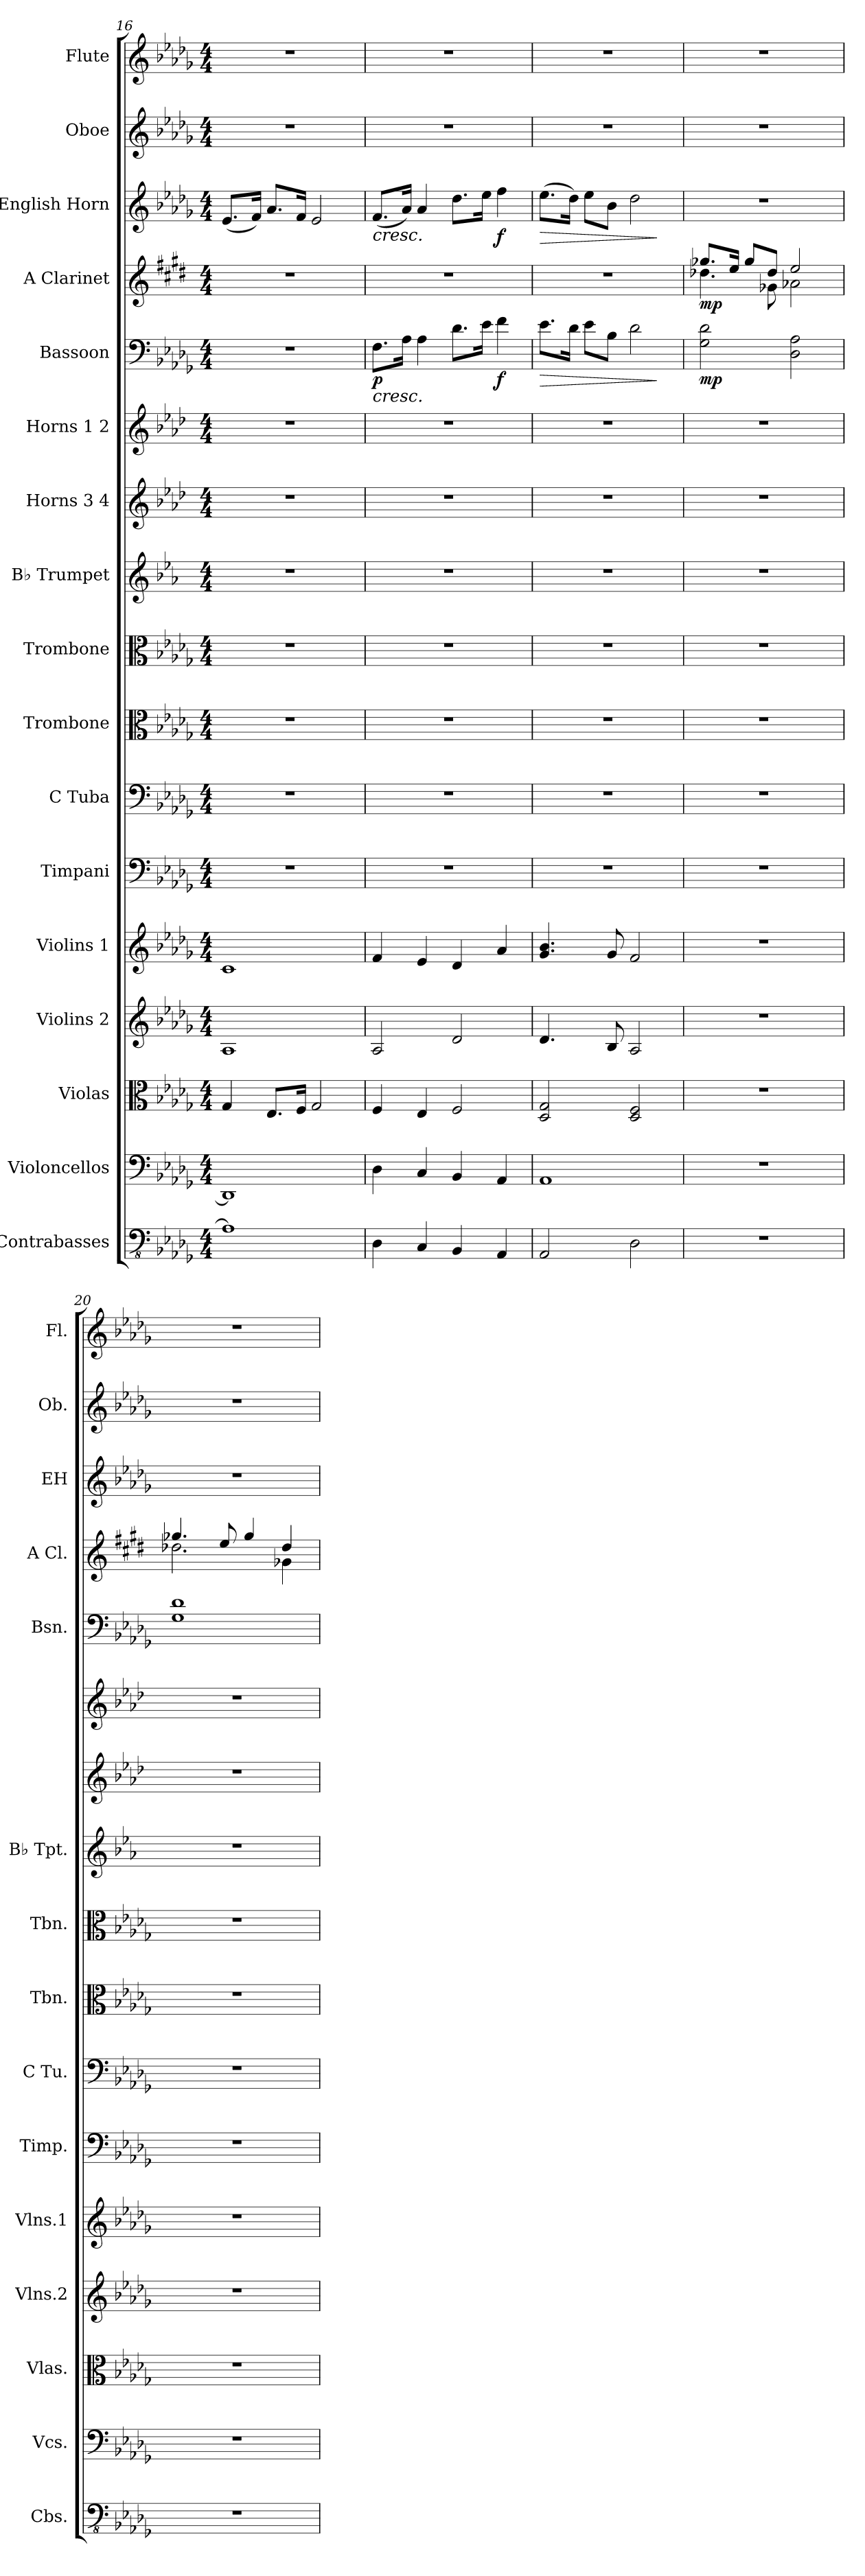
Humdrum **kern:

**kern	**kern	**kern	**kern	**kern	**kern	**kern	**kern	**kern	**kern	**kern	**kern	**kern	**dynam	**kern	**dynam	**kern	**dynam	**kern	**kern
*part17	*part16	*part15	*part14	*part13	*part12	*part11	*part10	*part9	*part8	*part7	*part6	*part5	*part5	*part4	*part4	*part3	*part3	*part2	*part1
*staff17	*staff16	*staff15	*staff14	*staff13	*staff12	*staff11	*staff10	*staff9	*staff8	*staff7	*staff6	*staff5	*staff5	*staff4	*staff4	*staff3	*staff3	*staff2	*staff1
*I"Contrabasses	*I"Violoncellos	*I"Violas	*I"Violins 2	*I"Violins 1	*I"Timpani	*I"C Tuba	*I"Trombone	*I"Trombone	*I"B♭ Trumpet	*I"Horns 3 4	*I"Horns 1 2	*I"Bassoon	*	*I"A Clarinet	*	*I"English Horn	*	*I"Oboe	*I"Flute
*I'Cbs.	*I'Vcs.	*I'Vlas.	*I'Vlns.2	*I'Vlns.1	*I'Timp.	*I'C Tu.	*I'Tbn.	*I'Tbn.	*I'B♭ Tpt.	*	*	*I'Bsn.	*	*I'A Cl.	*	*I'EH	*	*I'Ob.	*I'Fl.
!!LO:PB:g=z
*clefFv4	*clefF4	*clefC3	*clefG2	*clefG2	*clefF4	*clefF4	*clefC3	*clefC3	*clefG2	*clefG2	*clefG2	*clefF4	*	*clefG2	*	*clefG2	*	*clefG2	*clefG2
*	*	*	*	*	*	*	*	*	*ITrd1c2	*ITrd4c7	*ITrd4c7	*	*	*ITrd2c3	*	*	*	*	*
*k[b-e-a-d-g-]	*k[b-e-a-d-g-]	*k[b-e-a-d-g-]	*k[b-e-a-d-g-]	*k[b-e-a-d-g-]	*k[b-e-a-d-g-]	*k[b-e-a-d-g-]	*k[b-e-a-d-g-]	*k[b-e-a-d-g-]	*k[b-e-a-d-g-]	*k[b-e-a-d-g-]	*k[b-e-a-d-g-]	*k[b-e-a-d-g-]	*	*k[f#c#g#d#a#e#b#]	*	*k[b-e-a-d-g-]	*	*k[b-e-a-d-g-]	*k[b-e-a-d-g-]
*M4/4	*M4/4	*M4/4	*M4/4	*M4/4	*M4/4	*M4/4	*M4/4	*M4/4	*M4/4	*M4/4	*M4/4	*M4/4	*	*M4/4	*	*M4/4	*	*M4/4	*M4/4
=16	=16	=16	=16	=16	=16	=16	=16	=16	=16	=16	=16	=16	=16	=16	=16	=16	=16	=16	=16
1AA-]	1DD-]	4G-/	1A-	1c	1r	1r	1r	1r	1r	1r	1r	1r	.	1r	.	(<8.e-/L	.	1r	1r
.	.	.	.	.	.	.	.	.	.	.	.	.	.	.	.	16f/Jk)	.	.	.
.	.	8.E-/L	.	.	.	.	.	.	.	.	.	.	.	.	.	8.a-/L	.	.	.
.	.	16F/Jk	.	.	.	.	.	.	.	.	.	.	.	.	.	16f/Jk	.	.	.
.	.	2G-/	.	.	.	.	.	.	.	.	.	.	.	.	.	2e-/	.	.	.
=17	=17	=17	=17	=17	=17	=17	=17	=17	=17	=17	=17	=17	=17	=17	=17	=17	=17	=17	=17
!	!	!	!	!	!	!	!	!	!	!	!	!	!LO:HP:b	!	!	!	!LO:HP:b	!	!
!	!	!	!	!	!	!	!	!	!	!	!	!	!LO:DY:n=1:b	!	!	!	!	!	!
4DD-\	4D-\	4F/	2A-/	4f/	1r	1r	1r	1r	1r	1r	1r	8.F\L	< p	1r	.	(<8.f/L	<	1r	1r
.	.	.	.	.	.	.	.	.	.	.	.	16A-\Jk	.	.	.	16a-/Jk)	.	.	.
4CC/	4C/	4E-/	.	4e-/	.	.	.	.	.	.	.	4A-\	.	.	.	4a-/	.	.	.
4BBB-/	4BB-/	2F/	2d-/	4d-/	.	.	.	.	.	.	.	8.d-\L	.	.	.	8.dd-\L	.	.	.
.	.	.	.	.	.	.	.	.	.	.	.	16e-\Jk	.	.	.	16ee-\Jk	.	.	.
!	!	!	!	!	!	!	!	!	!	!	!	!	!LO:DY:n=2:b	!	!	!	!LO:DY:b	!	!
4AAA-/	4AA-/	.	.	4a-/	.	.	.	.	.	.	.	4f\	f	.	.	4ff\	f	.	.
.	.	.	.	.	.	.	.	.	.	.	.	.	[	.	.	.	[	.	.
=18	=18	=18	=18	=18	=18	=18	=18	=18	=18	=18	=18	=18	=18	=18	=18	=18	=18	=18	=18
!	!	!	!	!	!	!	!	!	!	!	!	!	!LO:HP:b	!	!	!	!LO:HP:b	!	!
2AAA-/	1AA-	2D-/ 2G-/	4.d-/	4.g-/ 4.b-/	1r	1r	1r	1r	1r	1r	1r	8.e-\L	>	1r	.	(>8.ee-\L	>	1r	1r
.	.	.	.	.	.	.	.	.	.	.	.	16d-\Jk	.	.	.	16dd-\Jk)	.	.	.
.	.	.	.	.	.	.	.	.	.	.	.	8e-\L	.	.	.	8ee-\L	.	.	.
.	.	.	8B-/	8g-/	.	.	.	.	.	.	.	8B-\J	.	.	.	8b-\J	.	.	.
2DD-\	.	2D-/ 2F/	2A-/	2f/	.	.	.	.	.	.	.	2d-\	.	.	.	2dd-\	.	.	.
.	.	.	.	.	.	.	.	.	.	.	.	.	]	.	.	.	]	.	.
=19	=19	=19	=19	=19	=19	=19	=19	=19	=19	=19	=19	=19	=19	=19	=19	=19	=19	=19	=19
*	*	*	*	*	*	*	*	*	*	*	*	*	*	*^	*	*	*	*	*
!	!	!	!	!	!	!	!	!	!	!	!	!	!LO:DY:b	!	!	!LO:DY:b	!	!	!	!
1r	1r	1r	1r	1r	1r	1r	1r	1r	1r	1r	1r	2G-\ 2d-\	mp	8.ee-X/L	4.b-X\	mp	1r	.	1r	1r
.	.	.	.	.	.	.	.	.	.	.	.	.	.	16cc#/Jk	.	.	.	.	.	.
.	.	.	.	.	.	.	.	.	.	.	.	.	.	8ee-/L	.	.	.	.	.	.
.	.	.	.	.	.	.	.	.	.	.	.	.	.	8b-/J	8e-X\	.	.	.	.	.
.	.	.	.	.	.	.	.	.	.	.	.	2D-\ 2A-\	.	2cc#/	2fn\	.	.	.	.	.
=20	=20	=20	=20	=20	=20	=20	=20	=20	=20	=20	=20	=20	=20	=20	=20	=20	=20	=20	=20	=20
1r	1r	1r	1r	1r	1r	1r	1r	1r	1r	1r	1r	1G- 1d-	.	4.ee-X/	2.b-X\	.	1r	.	1r	1r
.	.	.	.	.	.	.	.	.	.	.	.	.	.	8cc#/	.	.	.	.	.	.
.	.	.	.	.	.	.	.	.	.	.	.	.	.	4ee-/	.	.	.	.	.	.
.	.	.	.	.	.	.	.	.	.	.	.	.	.	4b-/	4e-X\	.	.	.	.	.
*	*	*	*	*	*	*	*	*	*	*	*	*	*	*v	*v	*	*	*	*	*
=	=	=	=	=	=	=	=	=	=	=	=	=	=	=	=	=	=	=	=
*-	*-	*-	*-	*-	*-	*-	*-	*-	*-	*-	*-	*-	*-	*-	*-	*-	*-	*-	*-
